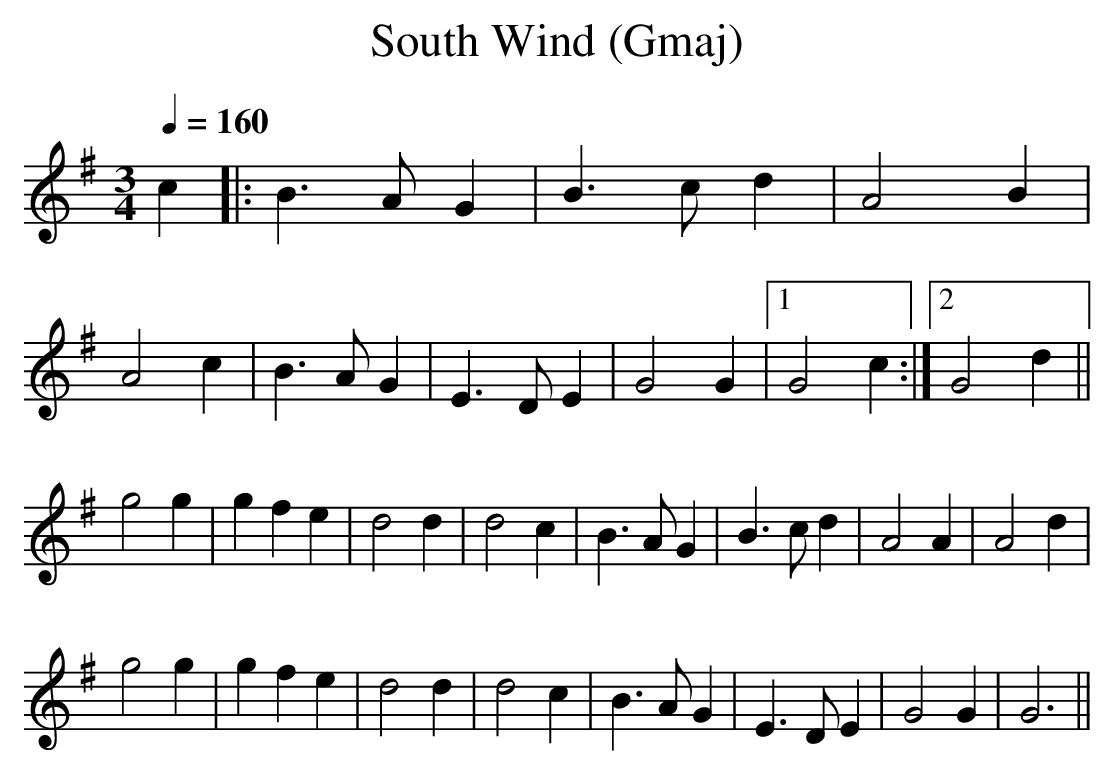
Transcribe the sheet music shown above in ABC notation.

X:1
T:South Wind (Gmaj)
Q:1/4=160
M:3/4
L:1/8
K:Gmaj
c2|:B3AG2|B3cd2|A4B2|A4c2|B3AG2|E3DE2|G4G2|1G4c2:|2G4d2||
g4g2|g2f2e2|d4d2|d4c2|B3AG2|B3cd2|A4A2|A4d2|
g4g2|g2f2e2|d4d2|d4c2|B3AG2|E3DE2|G4G2|G6||
